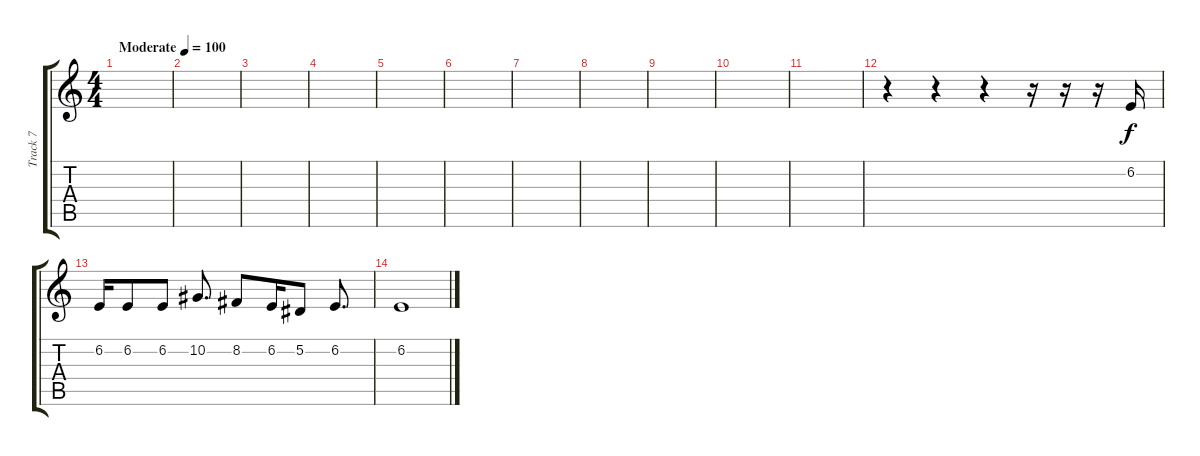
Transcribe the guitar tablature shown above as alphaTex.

\track ("Track 7" "Track 7") {instrument tenorsax}
\staff {score tabs}
\tuning (Eb4 Bb3 Gb3 Db3 Ab2 Eb2) {hide}
\ts (4 4)
\tempo (100 "Moderate")
\clef g2
\ks c
|
|
|
|
|
|
|
|
|
|
|
r.4 r.4 r.4 r.16 r.16 r.16 6.2.16 |
6.2.16 6.2.8 6.2.8 10.2.8{d} 8.2.8 6.2.16 5.2.8 6.2.8{d} |
6.2.1
